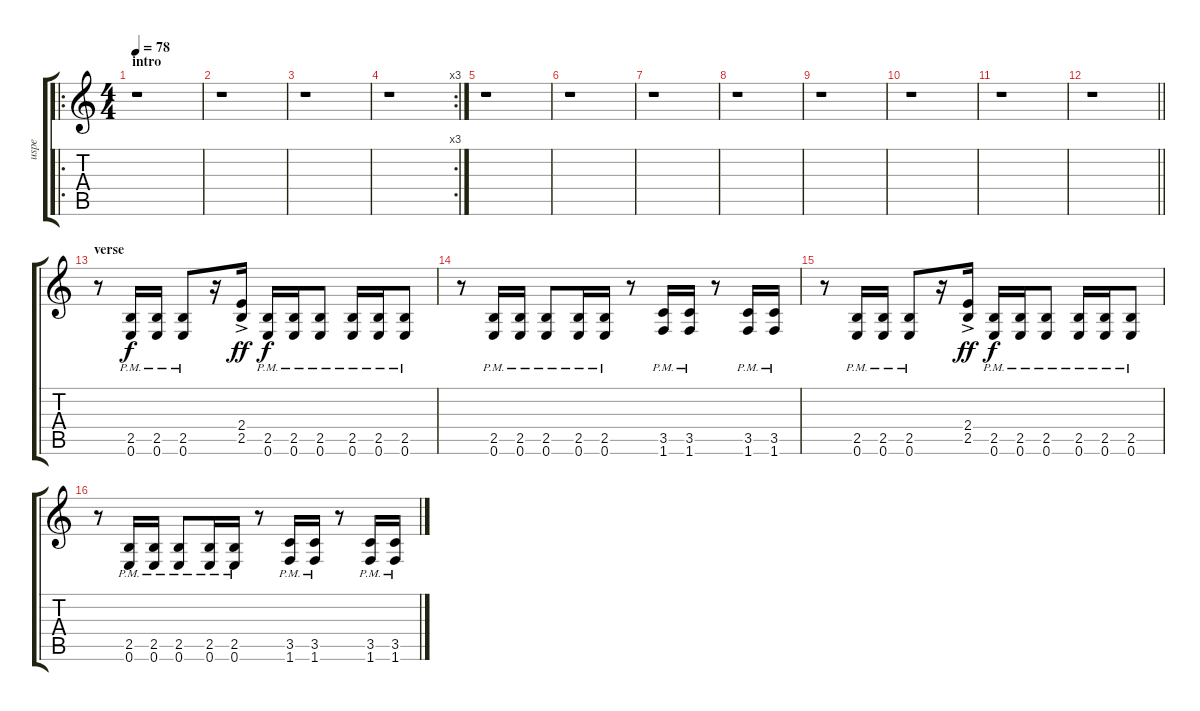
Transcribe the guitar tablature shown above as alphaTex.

\track ("uspe - lead guitar" "uspe") {instrument distortionguitar}
\staff {score tabs}
\tuning (E4 B3 G3 D3 A2 E2) {hide}
\ro
\ts (4 4)
\section ("" "intro")
\tempo 78
\clef g2
\ks c
r.1{dy f instrument distortionguitar} |
r.1 |
r.1 |
\rc 3
r.1 |
r.1 |
r.1 |
r.1 |
r.1 |
r.1 |
r.1 |
r.1 |
\barLineRight lightlight
r.1 |
\section ("" "verse")
r.8 (2.5{pm} 0.6{pm}).16 (2.5{pm} 0.6{pm}).16 (2.5{pm} 0.6{pm}).8 r.16 (2.4{ac} 2.5{ac}).16{dy ff} (2.5{pm} 0.6{pm}).16{dy f} (2.5{pm} 0.6{pm}).16 (2.5{pm} 0.6{pm}).8 (2.5{pm} 0.6{pm}).16 (2.5{pm} 0.6{pm}).16 (2.5{pm} 0.6{pm}).8 |
r.8 (2.5{pm} 0.6{pm}).16 (2.5{pm} 0.6{pm}).16 (2.5{pm} 0.6{pm}).8 (2.5{pm} 0.6{pm}).16 (2.5{pm} 0.6{pm}).16 r.8 (3.5{pm} 1.6{pm}).16 (3.5{pm} 1.6{pm}).16 r.8 (3.5{pm} 1.6{pm}).16 (3.5{pm} 1.6{pm}).16 |
r.8 (2.5{pm} 0.6{pm}).16 (2.5{pm} 0.6{pm}).16 (2.5{pm} 0.6{pm}).8 r.16 (2.4{ac} 2.5{ac}).16{dy ff} (2.5{pm} 0.6{pm}).16{dy f} (2.5{pm} 0.6{pm}).16 (2.5{pm} 0.6{pm}).8 (2.5{pm} 0.6{pm}).16 (2.5{pm} 0.6{pm}).16 (2.5{pm} 0.6{pm}).8 |
r.8 (2.5{pm} 0.6{pm}).16 (2.5{pm} 0.6{pm}).16 (2.5{pm} 0.6{pm}).8 (2.5{pm} 0.6{pm}).16 (2.5{pm} 0.6{pm}).16 r.8 (3.5{pm} 1.6{pm}).16 (3.5{pm} 1.6{pm}).16 r.8 (3.5{pm} 1.6{pm}).16 (3.5{pm} 1.6{pm}).16
